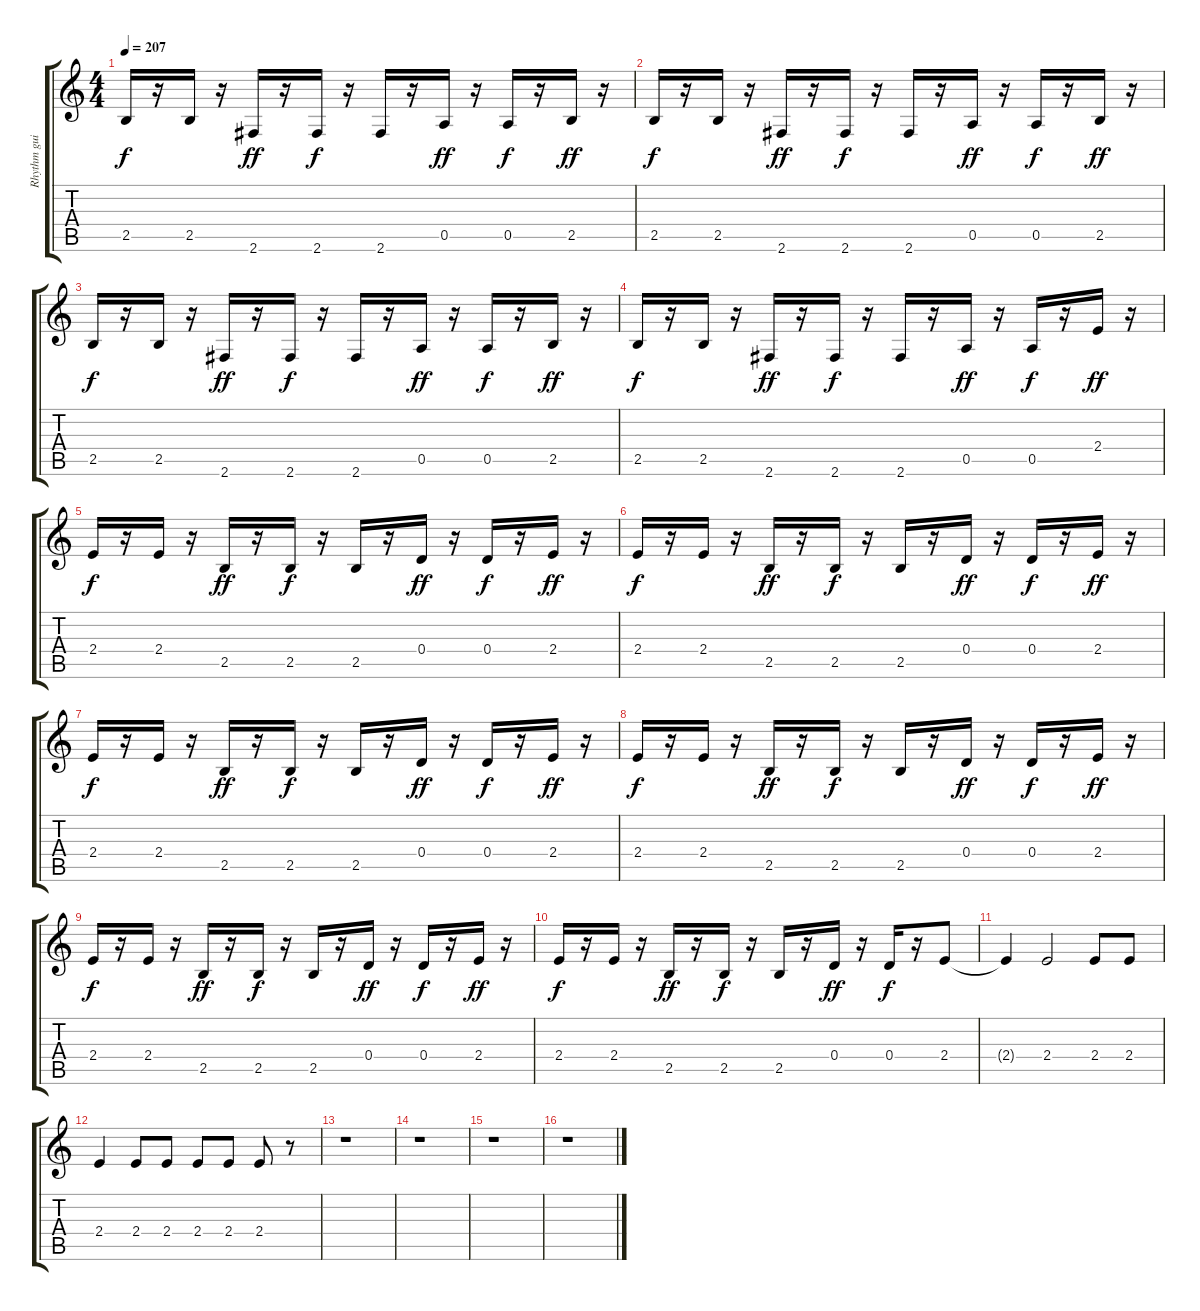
\track ("Rhythm guitar" "Rhythm gui") {instrument electricguitarmuted}
\staff {score tabs}
\tuning (E4 B3 G3 D3 A2 E2) {hide}
\ts (4 4)
\tempo 207
\clef g2
\ks c
2.5.16{dy f} r.16 2.5.16 r.16 2.6.16{dy ff} r.16 2.6.16{dy f} r.16 2.6.16 r.16 0.5.16{dy ff} r.16 0.5.16{dy f} r.16 2.5.16{dy ff} r.16 |
2.5.16{dy f} r.16 2.5.16 r.16 2.6.16{dy ff} r.16 2.6.16{dy f} r.16 2.6.16 r.16 0.5.16{dy ff} r.16 0.5.16{dy f} r.16 2.5.16{dy ff} r.16 |
2.5.16{dy f} r.16 2.5.16 r.16 2.6.16{dy ff} r.16 2.6.16{dy f} r.16 2.6.16 r.16 0.5.16{dy ff} r.16 0.5.16{dy f} r.16 2.5.16{dy ff} r.16 |
2.5.16{dy f} r.16 2.5.16 r.16 2.6.16{dy ff} r.16 2.6.16{dy f} r.16 2.6.16 r.16 0.5.16{dy ff} r.16 0.5.16{dy f} r.16 2.4.16{dy ff} r.16 |
2.4.16{dy f} r.16 2.4.16 r.16 2.5.16{dy ff} r.16 2.5.16{dy f} r.16 2.5.16 r.16 0.4.16{dy ff} r.16 0.4.16{dy f} r.16 2.4.16{dy ff} r.16 |
2.4.16{dy f} r.16 2.4.16 r.16 2.5.16{dy ff} r.16 2.5.16{dy f} r.16 2.5.16 r.16 0.4.16{dy ff} r.16 0.4.16{dy f} r.16 2.4.16{dy ff} r.16 |
2.4.16{dy f} r.16 2.4.16 r.16 2.5.16{dy ff} r.16 2.5.16{dy f} r.16 2.5.16 r.16 0.4.16{dy ff} r.16 0.4.16{dy f} r.16 2.4.16{dy ff} r.16 |
2.4.16{dy f} r.16 2.4.16 r.16 2.5.16{dy ff} r.16 2.5.16{dy f} r.16 2.5.16 r.16 0.4.16{dy ff} r.16 0.4.16{dy f} r.16 2.4.16{dy ff} r.16 |
2.4.16{dy f} r.16 2.4.16 r.16 2.5.16{dy ff} r.16 2.5.16{dy f} r.16 2.5.16 r.16 0.4.16{dy ff} r.16 0.4.16{dy f} r.16 2.4.16{dy ff} r.16 |
2.4.16{dy f} r.16 2.4.16 r.16 2.5.16{dy ff} r.16 2.5.16{dy f} r.16 2.5.16 r.16 0.4.16{dy ff} r.16 0.4.16{dy f} r.16 2.4.8 |
2.4{t}.4 2.4.2 2.4.8 2.4.8 |
2.4.4 2.4.8 2.4.8 2.4.8 2.4.8 2.4.8 r.8 |
r.1 |
r.1 |
r.1 |
r.1
